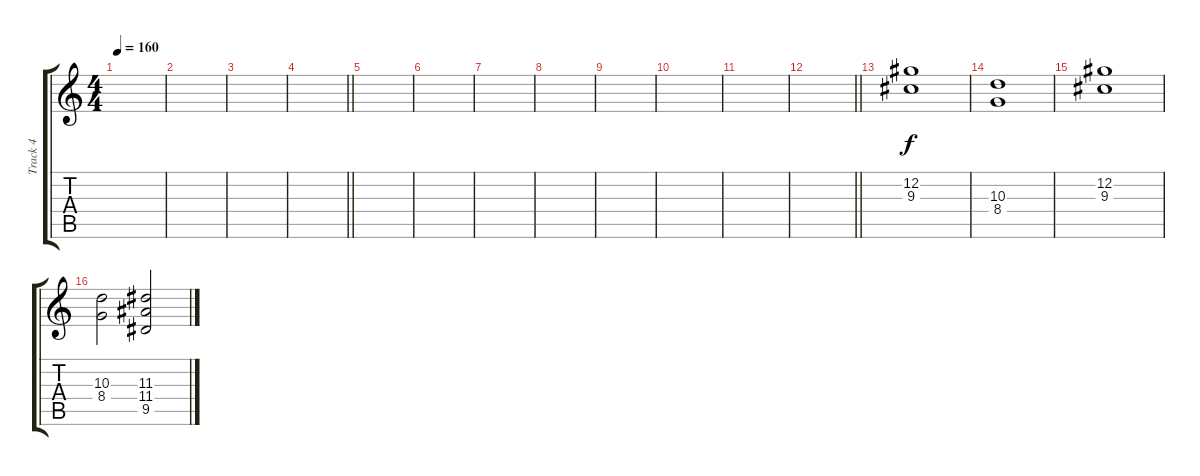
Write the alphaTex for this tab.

\track ("Track 4" "Track 4") {instrument distortionguitar}
\staff {score tabs}
\tuning (Db4 Ab3 E3 B2 Gb2 Db2) {hide}
\ts (4 4)
\tempo 160
\clef g2
\ks c
|
|
|
\barLineRight lightlight
|
|
|
|
|
|
|
|
\barLineRight lightlight
|
(12.2 9.3).1 |
(10.3 8.4).1 |
(12.2 9.3).1 |
(10.3 8.4).2 (11.3 11.4 9.5).2
